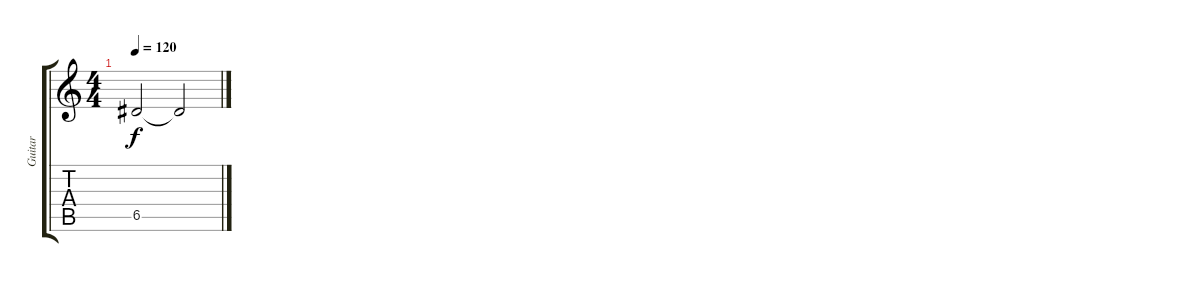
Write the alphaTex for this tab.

\track ("Guitar" "Guitar") {instrument electricguitarclean}
\staff {score tabs}
\tuning (E4 B3 G3 D3 A2 E2) {hide}
\ts (4 4)
\tempo 120
\clef g2
\ks c
6.5.2{dy f} 6.5{t}.2
